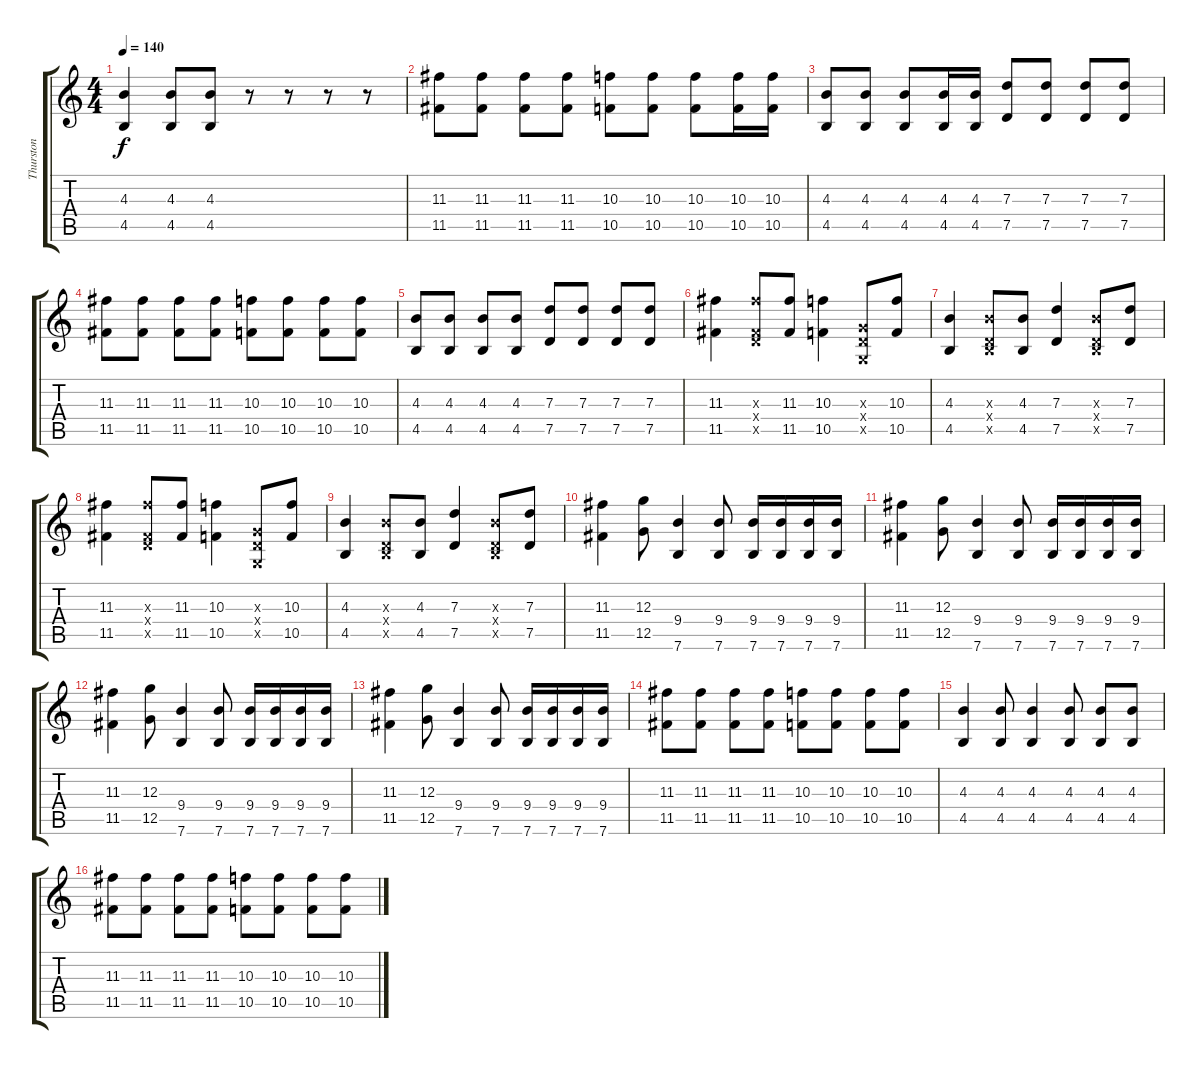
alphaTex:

\track ("Thurston" "Thurston") {instrument distortionguitar}
\staff {score tabs}
\tuning (E4 B3 G3 D3 G2 E2) {hide}
\ts (4 4)
\tempo 140
\clef g2
\ks c
(4.3 4.5).4{dy f} (4.3 4.5).8 (4.3 4.5).8 r.8 r.8 r.8 r.8 |
(11.3 11.5).8 (11.3 11.5).8 (11.3 11.5).8 (11.3 11.5).8 (10.3 10.5).8 (10.3 10.5).8 (10.3 10.5).8 (10.3 10.5).16 (10.3 10.5).16 |
(4.3 4.5).8 (4.3 4.5).8 (4.3 4.5).8 (4.3 4.5).16 (4.3 4.5).16 (7.3 7.5).8 (7.3 7.5).8 (7.3 7.5).8 (7.3 7.5).8 |
(11.3 11.5).8 (11.3 11.5).8 (11.3 11.5).8 (11.3 11.5).8 (10.3 10.5).8 (10.3 10.5).8 (10.3 10.5).8 (10.3 10.5).8 |
(4.3 4.5).8 (4.3 4.5).8 (4.3 4.5).8 (4.3 4.5).8 (7.3 7.5).8 (7.3 7.5).8 (7.3 7.5).8 (7.3 7.5).8 |
(11.3 11.5).4 (11.3{x} 0.4{x} 11.5{x}).8 (11.3 11.5).8 (10.3 10.5).4 (0.3{x} 0.4{x} 0.5{x}).8 (10.3 10.5).8 |
(4.3 4.5).4 (4.3{x} 0.4{x} 4.5{x}).8 (4.3 4.5).8 (7.3 7.5).4 (4.3{x} 0.4{x} 4.5{x}).8 (7.3 7.5).8 |
(11.3 11.5).4 (11.3{x} 0.4{x} 11.5{x}).8 (11.3 11.5).8 (10.3 10.5).4 (0.3{x} 0.4{x} 0.5{x}).8 (10.3 10.5).8 |
(4.3 4.5).4 (4.3{x} 0.4{x} 4.5{x}).8 (4.3 4.5).8 (7.3 7.5).4 (4.3{x} 0.4{x} 4.5{x}).8 (7.3 7.5).8 |
(11.3 11.5).4 (12.3 12.5).8 (9.4 7.6).4 (9.4 7.6).8 (9.4 7.6).16 (9.4 7.6).16 (9.4 7.6).16 (9.4 7.6).16 |
(11.3 11.5).4 (12.3 12.5).8 (9.4 7.6).4 (9.4 7.6).8 (9.4 7.6).16 (9.4 7.6).16 (9.4 7.6).16 (9.4 7.6).16 |
(11.3 11.5).4 (12.3 12.5).8 (9.4 7.6).4 (9.4 7.6).8 (9.4 7.6).16 (9.4 7.6).16 (9.4 7.6).16 (9.4 7.6).16 |
(11.3 11.5).4 (12.3 12.5).8 (9.4 7.6).4 (9.4 7.6).8 (9.4 7.6).16 (9.4 7.6).16 (9.4 7.6).16 (9.4 7.6).16 |
(11.3 11.5).8 (11.3 11.5).8 (11.3 11.5).8 (11.3 11.5).8 (10.3 10.5).8 (10.3 10.5).8 (10.3 10.5).8 (10.3 10.5).8 |
(4.3 4.5).4 (4.3 4.5).8 (4.3 4.5).4 (4.3 4.5).8 (4.3 4.5).8 (4.3 4.5).8 |
(11.3 11.5).8 (11.3 11.5).8 (11.3 11.5).8 (11.3 11.5).8 (10.3 10.5).8 (10.3 10.5).8 (10.3 10.5).8 (10.3 10.5).8
